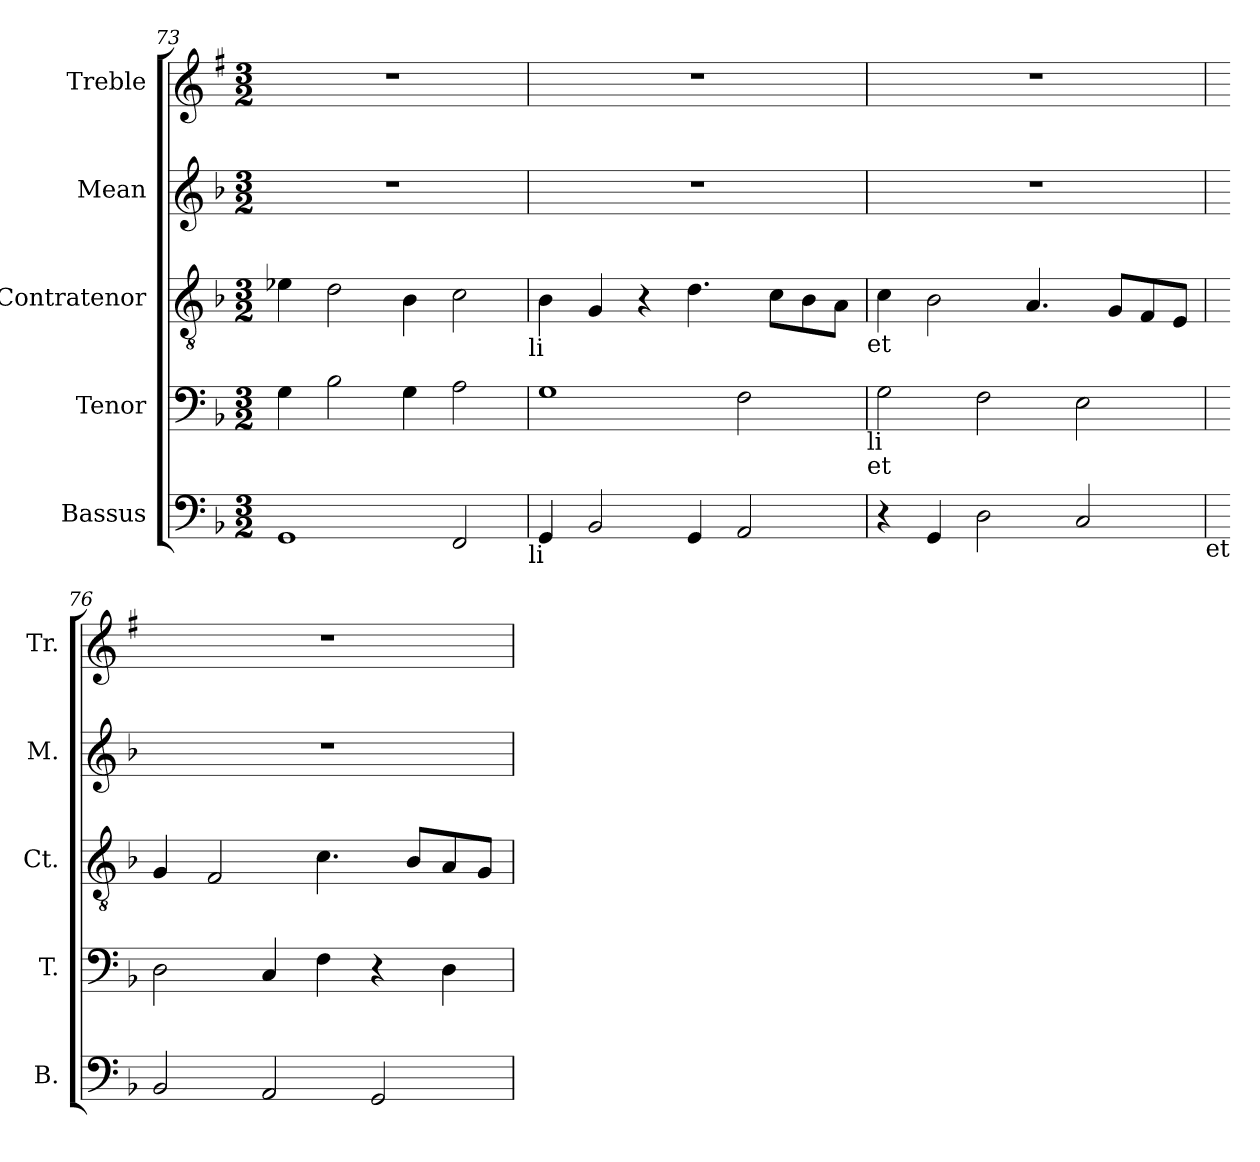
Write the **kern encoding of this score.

**kern	**kern	**kern	**kern	**kern
*part5	*part4	*part3	*part2	*part1
*staff5	*staff4	*staff3	*staff2	*staff1
*I"Bassus	*I"Tenor	*I"Contratenor	*I"Mean	*I"Treble
*I'B.	*I'T.	*I'Ct.	*I'M.	*I'Tr.
*clefF4	*clefF4	*clefGv2	*clefG2	*clefG2
*ITrd7c12	*	*	*	*ITrd1c2
*k[b-]	*k[b-]	*k[b-]	*k[b-]	*k[b-]
*F:	*F:	*F:	*F:	*F:
*M3/2	*M3/2	*M3/2	*M3/2	*M3/2
=73	=73	=73	=73	=73
1GGG	4G\	4e->\	1.r	1.r
.	2B-\	2d\	.	.
.	4G\	4B-\	.	.
2FFF/	2A\	2c\	.	.
!	!	!LO:TX:b:t=li	!	!
!LO:TX:b:t=li	!	!	!	!
=74	=74	=74	=74	=74
4GGG/	1G	4B-\	1.r	1.r
2BBB-/	.	4G/	.	.
.	.	4r	.	.
4GGG/	.	4.d\	.	.
2AAA/	2F\	.	.	.
.	.	8c\L	.	.
.	.	8B-\	.	.
.	.	8A\J	.	.
!	!	!LO:TX:b:t=et	!	!
!	!LO:TX:b:t=li	!	!	!
!	!LO:TX:b:t=et	!	!	!
!!LO:LB:g=z
=75	=75	=75	=75	=75
4r	2G\	4c\	1.r	1.r
4GGG/	.	2B-\	.	.
2DD\	2F\	.	.	.
.	.	4.A/	.	.
2CC/	2E\	.	.	.
.	.	8G/L	.	.
.	.	8F/	.	.
.	.	8E/J	.	.
!LO:TX:b:t=et	!	!	!	!
=76	=76	=76	=76	=76
2BBB-/	2D\	4G/	1.r	1.r
.	.	2F/	.	.
2AAA/	4C/	.	.	.
.	4F\	4.c\	.	.
2GGG/	4r	.	.	.
.	.	8B-/L	.	.
.	4D\	8A/	.	.
.	.	8G/J	.	.
=	=	=	=	=
*-	*-	*-	*-	*-
